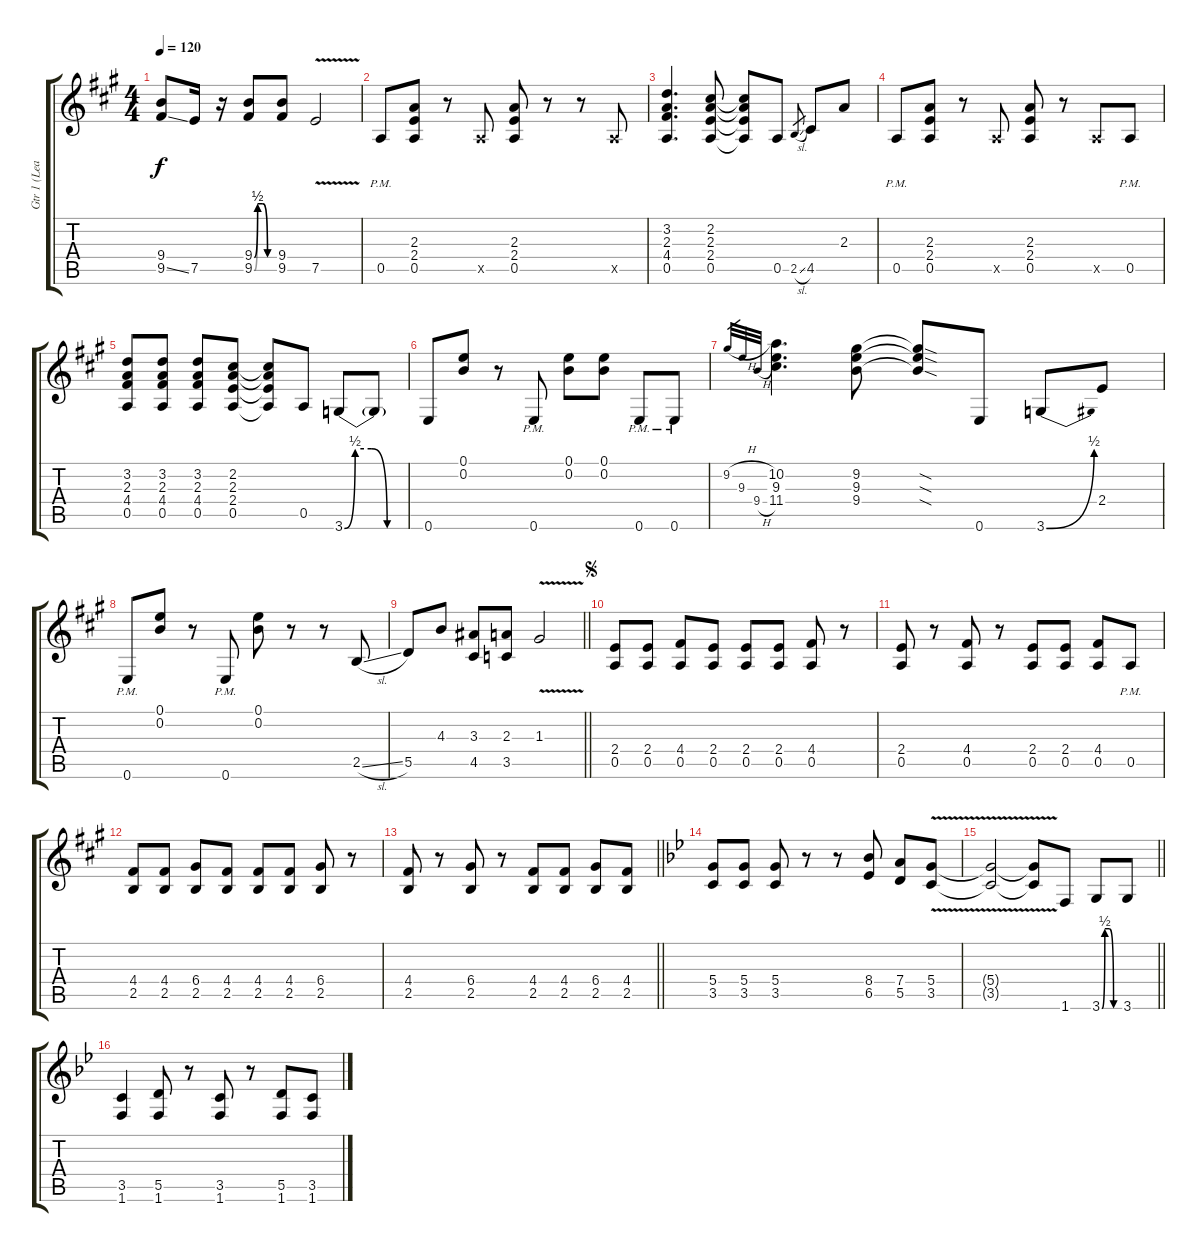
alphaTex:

\track ("Gtr 1 (Lead)" "Gtr 1 (Lea") {instrument distortionguitar}
\staff {score tabs}
\tuning (E4 B3 G3 D3 A2 E2) {hide}
\ts (4 4)
\tempo 120
\clef g2
\ks a
(9.4{t} 9.5{ss}).8{dy f} 7.5.16 r.16 (9.4{be (custom 0 0 10 2 25 2 40 0 60 0)} 9.5{be (custom 0 0 10 2 25 2 40 0 60 0)}).8 (9.4 9.5).8 7.5{v}.2 |
0.5{pm}.8 (2.3 2.4 0.5).8 r.8 0.5{x}.8 (2.3 2.4 0.5).8 r.8 r.8 0.5{x}.8 |
(3.2 2.3 4.4 0.5).4{d} (2.2 2.3 2.4 0.5).8 (2.2{t} 2.3{t} 2.4{t} 0.5{t}).8 0.5.8 2.5{sl}.8{gr} 4.5.8 2.3.8 |
0.5{pm}.8 (2.3 2.4 0.5).8 r.8 0.5{x}.8 (2.3 2.4 0.5).8 r.8 0.5{x}.8 0.5{pm}.8 |
(3.2 2.3 4.4 0.5).8 (3.2 2.3 4.4 0.5).8 (3.2 2.3 4.4 0.5).8 (2.2 2.3 2.4 0.5).8 (2.2{t} 2.3{t} 2.4{t} 0.5{t}).8 0.5.8 3.6{be (custom 0 0 10 2 25 2 40 0 60 0)}.8 3.6{t}.8 |
0.6.8 (0.1 0.2).8 r.8 0.6{pm}.8 (0.1 0.2).8 (0.1 0.2).8 0.6{pm}.8 0.6{pm}.8 |
9.2{h}.32{gr} 9.3.32{gr} 9.4{h}.32{gr} (10.2 9.3 11.4).4{d} (9.2 9.3 9.4).8 (9.2{sod t} 9.3{sod t} 9.4{sod t}).8 0.6.8 3.6{be (bend 0 0 60 2)}.8 2.4.8 |
0.6{pm}.8 (0.1 0.2).8 r.8 0.6{pm}.8 (0.1 0.2).8 r.8 r.8 2.5{sl}.8 |
\barLineRight lightlight
5.5.8 4.3.8 (3.3 4.5).8 (2.3 3.5).8 1.3{v}.2 |
\jump segno
(2.4 0.5).8 (2.4 0.5).8 (4.4 0.5).8 (2.4 0.5).8 (2.4 0.5).8 (2.4 0.5).8 (4.4 0.5).8 r.8 |
(2.4 0.5).8 r.8 (4.4 0.5).8 r.8 (2.4 0.5).8 (2.4 0.5).8 (4.4 0.5).8 0.5{pm}.8 |
(4.4 2.5).8 (4.4 2.5).8 (6.4 2.5).8 (4.4 2.5).8 (4.4 2.5).8 (4.4 2.5).8 (6.4 2.5).8 r.8 |
\barLineRight lightlight
(4.4 2.5).8 r.8 (6.4 2.5).8 r.8 (4.4 2.5).8 (4.4 2.5).8 (6.4 2.5).8 (4.4 2.5).8 |
\ks bb
(5.4 3.5).8 (5.4 3.5).8 (5.4 3.5).8 r.8 r.8 (8.4 6.5).8 (7.4 5.5).8 (5.4{v} 3.5{v}).8 |
\barLineRight lightlight
(5.4{v t} 3.5{v t}).2 (5.4{v t} 3.5{v t}).8 1.6.8 3.6{be (custom 0 0 10 2 25 2 40 0 60 0)}.8 3.6.8 |
(3.5 1.6).4 (5.5 1.6).8 r.8 (3.5 1.6).8 r.8 (5.5 1.6).8 (3.5 1.6).8
